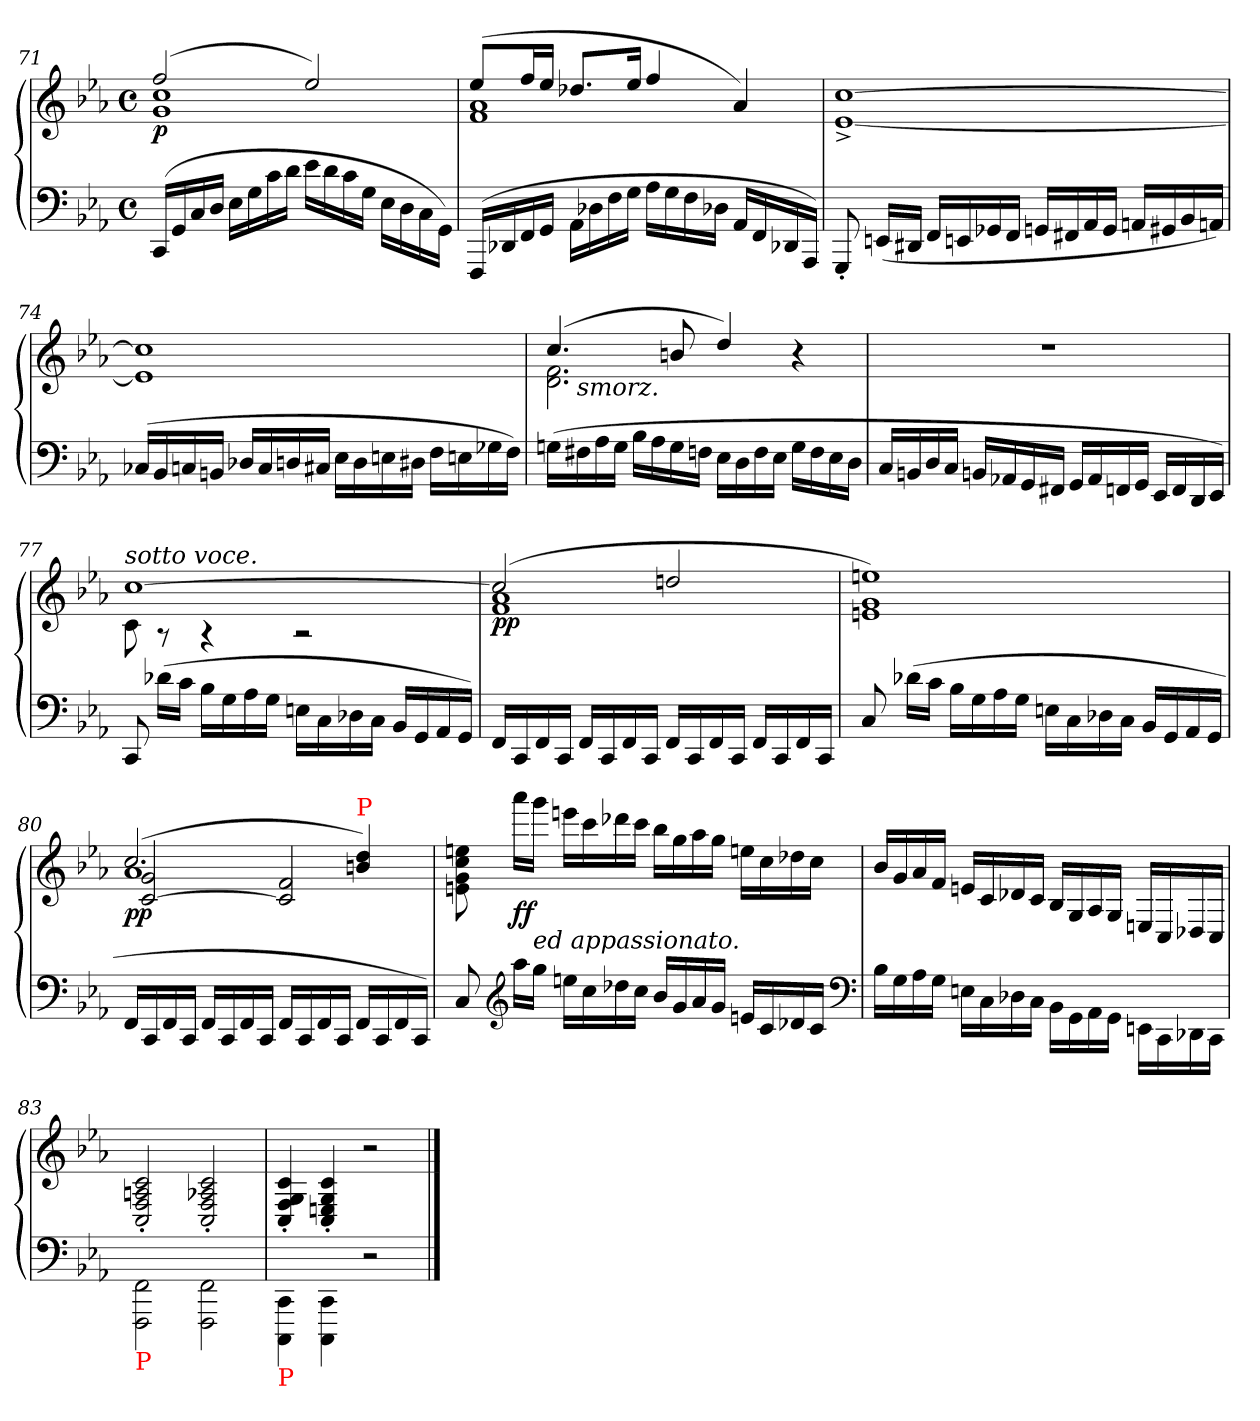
**kern	**kern	**dynam
*part2	*part1	*part1
*staff2	*staff1	*staff1
*clefF4	*clefG2	*
*k[b-e-a-]	*k[b-e-a-]	*
*c:	*c:	*
*M4/4	*M4/4	*
*met(c)	*met(c)	*
=71	=71	=71
*	*^	*
(>16CCLL	(>2ff	1g 1cc	p
16GG	.	.	.
16C	.	.	.
16DJJ	.	.	.
16E-LL	.	.	.
16G	.	.	.
16c	.	.	.
16dJJ	.	.	.
16e-LL	2ee-)	.	.
16d	.	.	.
16c	.	.	.
16GJJ	.	.	.
16E-\LL	.	.	.
16D	.	.	.
16C	.	.	.
16GGJJ)	.	.	.
=72	=72	=72	=72
(>16FFFLL	(>8ee-L	1f 1a-	.
16DD-X	.	.	.
16FF	16ffL	.	.
16GGJJ	16ee-JJ	.	.
16AA-LL	8.dd-XL	.	.
16D-X	.	.	.
16F	.	.	.
16GJJ	16ee-Jk	.	.
16A-LL	4ff	.	.
16G	.	.	.
16F	.	.	.
16D-XJJ	.	.	.
16AA-LL	4a-)	.	.
16FF	.	.	.
16DD-X	.	.	.
16AAA-JJ)	.	.	.
*	*v	*v	*
!!LO:LB:g=z
=73	=73	=73
8GGG'<	[1e-^< [1cc^<	.
(<16EEnLL	.	.
16DD#XJJ	.	.
16FFLL	.	.
16EEn	.	.
16GG-X	.	.
16FFJJ	.	.
16GGnLL	.	.
16FF#X	.	.
16AA-	.	.
16GGJJ	.	.
16AAnLL	.	.
16GG#X	.	.
16BB-	.	.
16AAnJJ)	.	.
=74	=74	=74
(>16C-XLL	1e-] 1cc]	.
16BB-	.	.
16Cn	.	.
16BBnJJ	.	.
16D-XLL	.	.
16C	.	.
16Dn	.	.
16C#XJJ	.	.
16E-LL	.	.
16D	.	.
16En	.	.
16D#XJJ	.	.
16FLL	.	.
16En	.	.
16G-X	.	.
16FJJ)	.	.
!!LO:LB:g=z
=75	=75	=75
*	*^	*
*	*	*^	*
(>16GnLL	(>4.cc	2.d 2.f	16ryy	.
!	!	!	!LO:TX:b:i:t=smorz.	!
16F#X	.	.	2...ryy	.
16A-	.	.	.	.
16GJJ	.	.	.	.
16B-LL	.	.	.	.
16A-	.	.	.	.
16G	8bn	.	.	.
16FnJJ	.	.	.	.
16E-LL	4dd)	.	.	.
16D	.	.	.	.
16F	.	.	.	.
16E-JJ	.	.	.	.
16GLL	4r	4ryy	.	.
16F	.	.	.	.
16E-	.	.	.	.
16DJJ	.	.	.	.
*	*v	*v	*v	*
=76	=76	=76
16CLL	1r	.
16BBn	.	.
16D	.	.
16CJJ	.	.
16BBnLL	.	.
16AA-X	.	.
16GG	.	.
16FF#XJJ	.	.
16GGLL	.	.
16AA-	.	.
16FFn	.	.
16GGJJ	.	.
16EE-LL	.	.
16FF	.	.
16DD	.	.
16EE-JJ)	.	.
=77	=77	=77
*	*^	*
!	!LO:TX:a:i:t=sotto voce.	!	!
8CC	[1cc	8c	.
(>16d-XLL	.	8r	.
16cJJ	.	.	.
16B-LL	.	4r	.
16G	.	.	.
16A-	.	.	.
16GJJ	.	.	.
16EnLL	.	2r	.
16C\	.	.	.
16D-X	.	.	.
16CJJ	.	.	.
16BB-LL	.	.	.
16GG	.	.	.
16AA-	.	.	.
16GGJJ)	.	.	.
!!LO:LB:g=z	!!
=78	=78	=78	=78
16FFLL	(>2cc]	1f 1a-	pp
16CC	.	.	.
16FF	.	.	.
16CCJJ	.	.	.
16FFLL	.	.	.
16CC	.	.	.
16FF	.	.	.
16CCJJ	.	.	.
16FFLL	2ddn	.	.
16CC	.	.	.
16FF	.	.	.
16CCJJ	.	.	.
16FFLL	.	.	.
16CC	.	.	.
16FF	.	.	.
16CCJJ	.	.	.
*	*v	*v	*
=79	=79	=79
8C	1en 1g 1een)	.
(>16d-XLL	.	.
16cJJ	.	.
16B-LL	.	.
16G	.	.
16A-	.	.
16GJJ	.	.
16EnLL	.	.
16C\	.	.
16D-X	.	.
16CJJ	.	.
16BB-LL	.	.
16GG	.	.
16AA-	.	.
16GGJJ	.	.
=80	=80	=80
!	!LO:TX:a:i:t=poco rallent.	!
!	!LO:TX:a:color=#FF0000:t=P	!
!	!LO:N:vis=2	!
*	*^	*
*	*	*^	*
16FFLL	(>2.cc	1a-	[2c 2g	pp
16CC	.	.	.	.
16FF	.	.	.	.
16CCJJ	.	.	.	.
16FFLL	.	.	.	.
16CC	.	.	.	.
16FF	.	.	.	.
16CCJJ	.	.	.	.
16FFLL	.	.	2c] 2f	.
16CC	.	.	.	.
16FF	.	.	.	.
16CCJJ	.	.	.	.
!	!LO:TX:a:color=#FF0000:t=P	!	!	!
16FFLL	4bn 4dd)	.	.	.
16CC	.	.	.	.
16FF	.	.	.	.
16CCJJ)	.	.	.	.
*	*v	*v	*v	*
!!LO:LB:g=z
=81	=81	=81
8C	8en\ 8g\ 8cc\ 8een\	.
*clefG2	*	*
16aa-LL	16aaa-LL	ff
!	!LO:TX:b:i:t=ed appassionato.	!
16ggJJ	16gggJJ	.
16eenLL	16eeenLL	.
16cc	16ccc	.
16dd-X	16ddd-X	.
16ccJJ	16cccJJ	.
16b-/LL	16bb-LL	.
16g	16gg	.
16a-	16aa-	.
16gJJ	16ggJJ	.
16en/LL	16eenLL	.
16c	16cc	.
16d-X	16dd-X	.
16cJJ	16ccJJ	.
*clefF4	*	*
=82	=82	=82
16B-LL	16b-LL	.
16G	16g	.
16A-	16a-	.
16GJJ	16fJJ	.
16EnLL	16enLL	.
16C\	16c	.
16D-X	16d-X	.
16CJJ	16cJJ	.
16BB-LL	16B-LL	.
16GG\	16G	.
16AA-	16A-	.
16GGJJ	16GJJ	.
16EEnLL	16EnLL	.
16CC\	16C	.
16DD-X	16D-X	.
16CCJJ	16CJJ	.
=83	=83	=83
!LO:TX:b:color=#FF0000:t=P	!	!
2FFF\ 2FF\	2C/'> 2F/'> 2An/'> 2c/'>	.
2FFF\ 2FF\	2C/'> 2F/'> 2A-X/'> 2c/'>	.
=84	=84	=84
!LO:TX:b:color=#FF0000:t=P	!	!
4CCC\ 4CC\	4C/'> 4F/'> 4G/'> 4c/'>	.
4CCC\ 4CC\	4C/'> 4En/'> 4G/'> 4c/'>	.
2r	2r	.
==	==	==
*-	*-	*-
